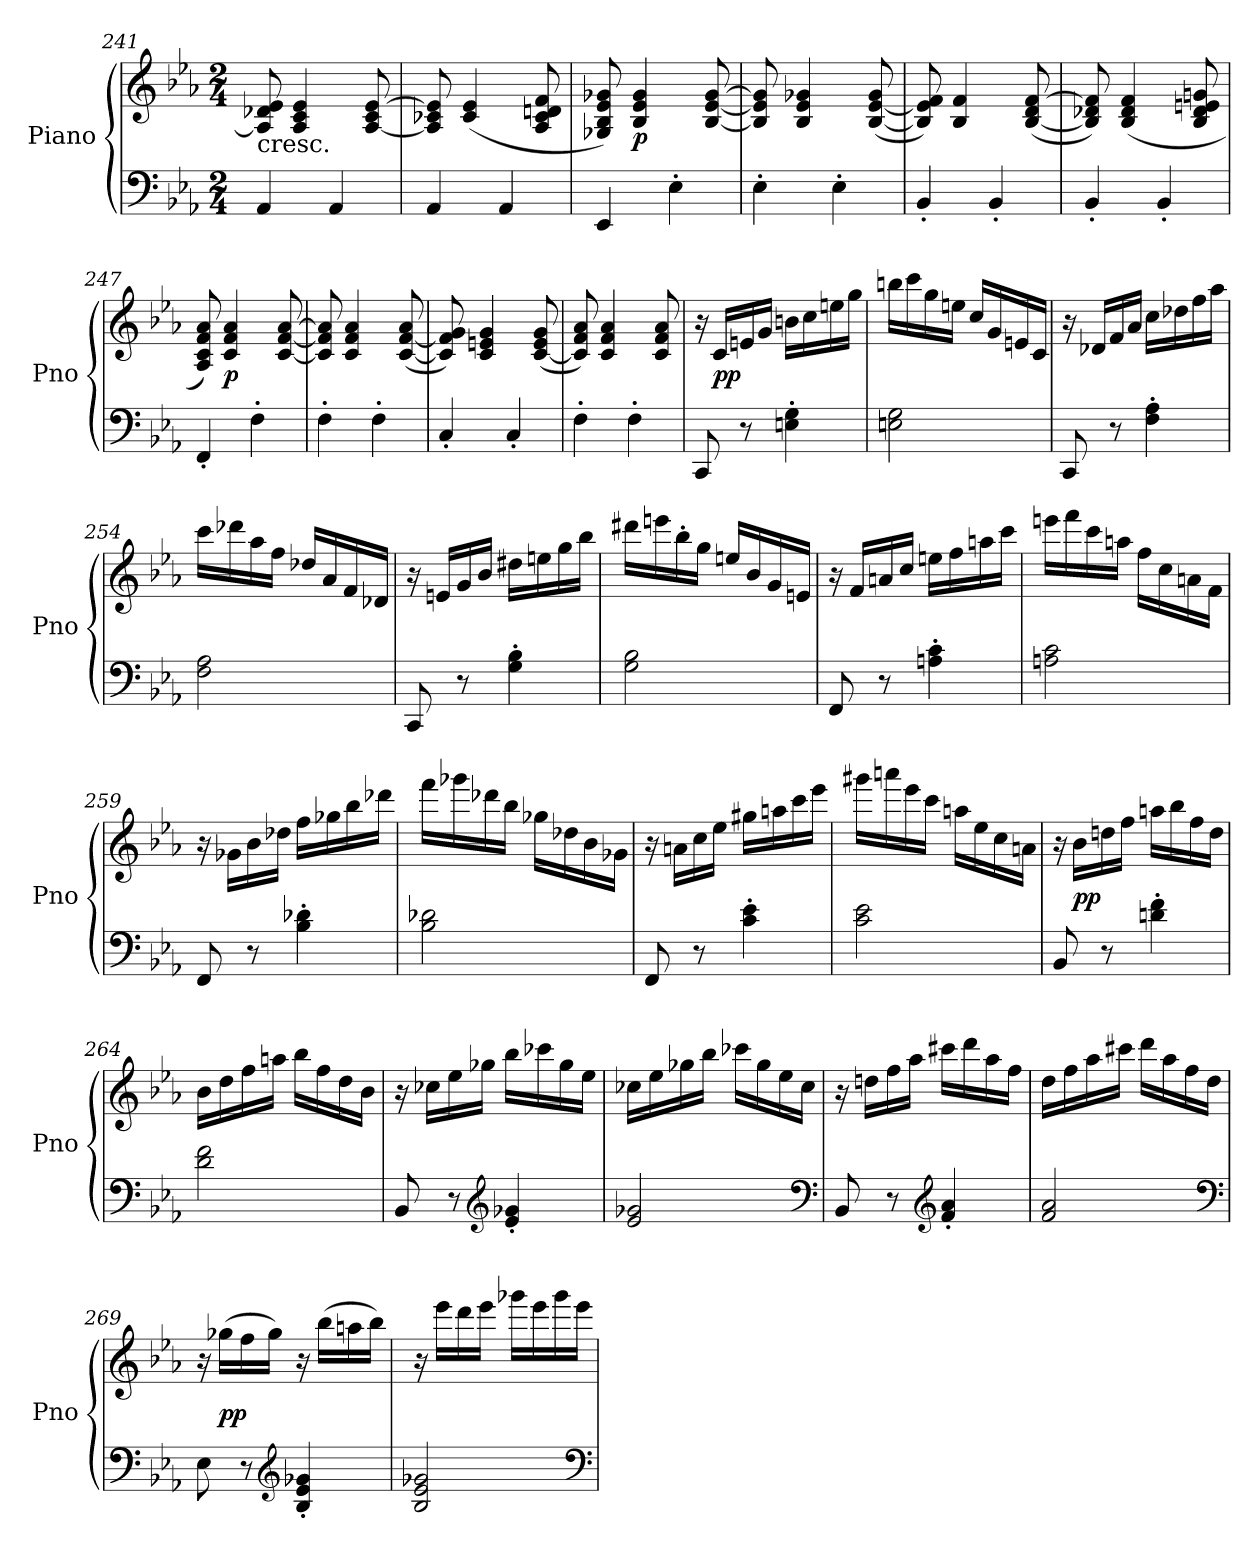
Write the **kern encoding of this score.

**kern	**kern	**dynam
*part1	*part1	*part1
*staff2	*staff1	*staff1/2
*I"Piano	*	*
*I'Pno	*	*
*clefF4	*clefG2	*
*k[b-e-a-]	*k[b-e-a-]	*
*c:	*c:	*
*M2/4	*M2/4	*
=241	=241	=241
!	!LO:TX:c:t=cresc.	!
4AA-	8A-] 8d-X 8e-	.
.	4A- 4c 4e-	.
4AA-	.	.
.	[8A- 8c [8e-	.
=242	=242	=242
4AA-	8A-] 8c-X 8e-]	.
.	(4c- 4e-	.
4AA-	.	.
.	8A- 8c- 8dn 8f	.
=243	=243	=243
4EE-	8G-X 8B- 8e- 8g-X)	.
.	4B- 4e- 4g-	p
4E-'	.	.
.	[8B- [8e- [8g-	.
=244	=244	=244
4E-'	8B-] 8e-] 8g-]	.
.	4B- 4e- 4g-X	.
4E-'	.	.
.	([8B- [8e- 8g-	.
=245	=245	=245
4BB-'	8B-] 8e-] 8f)	.
.	4B- 4f	.
4BB-'	.	.
.	([8B- 8d [8f	.
=246	=246	=246
4BB-'	8B-] 8d-X 8f])	.
.	(4B- 4d- 4f	.
4BB-'	.	.
.	8B- 8d- 8en 8gn	.
=247	=247	=247
4FF'	8A- 8c 8f 8a-)	.
.	4c 4f 4a-	p
4F'	.	.
.	[8c [8f [8a-	.
=248	=248	=248
4F'	8c] 8f] 8a-]	.
.	4c 4f 4a-	.
4F'	.	.
.	([8c [8f 8a-	.
=249	=249	=249
4C'	8c] 8f] 8g)	.
.	4c 4en 4g	.
4C'	.	.
.	([8c 8e 8g	.
=250	=250	=250
4F'	8c] 8f 8a-)	.
.	4c 4f 4a-	.
4F'	.	.
.	8c 8f 8a-	.
=251	=251	=251
8CC	16r	.
.	16cLL	pp
8r	16en	.
.	16gJJ	.
4En' 4G'	16bnLL	.
.	16cc	.
.	16een	.
.	16ggJJ	.
=252	=252	=252
2En 2G	16bbnLL	.
.	16ccc	.
.	16gg	.
.	16eenJJ	.
.	16ccLL	.
.	16g	.
.	16en	.
.	16cJJ	.
=253	=253	=253
8CC	16r	.
.	16d-XLL	.
8r	16f	.
.	16a-JJ	.
4F' 4A-'	16ccLL	.
.	16dd-X	.
.	16ff	.
.	16aa-JJ	.
=254	=254	=254
2F 2A-	16cccLL	.
.	16ddd-X	.
.	16aa-	.
.	16ffJJ	.
.	16dd-XLL	.
.	16a-	.
.	16f	.
.	16d-XJJ	.
=255	=255	=255
8CC	16r	.
.	16enLL	.
8r	16g	.
.	16b-JJ	.
4G' 4B-'	16dd#XLL	.
.	16een	.
.	16gg	.
.	16bb-JJ	.
=256	=256	=256
2G 2B-	16ddd#XLL	.
.	16eeen	.
.	16bb-'	.
.	16ggJJ	.
.	16eenLL	.
.	16b-	.
.	16g	.
.	16enJJ	.
=257	=257	=257
8FF	16r	.
.	16fLL	.
8r	16an	.
.	16ccJJ	.
4An' 4c'	16eenLL	.
.	16ff	.
.	16aan	.
.	16cccJJ	.
=258	=258	=258
2An 2c	16eeenLL	.
.	16fff	.
.	16ccc	.
.	16aanJJ	.
.	16ffLL	.
.	16cc	.
.	16an	.
.	16fJJ	.
=259	=259	=259
8FF	16r	.
.	16g-XLL	.
8r	16b-	.
.	16dd-XJJ	.
4B-' 4d-X'	16ffLL	.
.	16gg-X	.
.	16bb-	.
.	16ddd-XJJ	.
=260	=260	=260
2B- 2d-X	16fffLL	.
.	16ggg-X	.
.	16ddd-X	.
.	16bb-JJ	.
.	16gg-XLL	.
.	16dd-X	.
.	16b-	.
.	16g-XJJ	.
=261	=261	=261
8FF	16r	.
.	16anLL	.
8r	16cc	.
.	16ee-JJ	.
4c' 4e-'	16gg#XLL	.
.	16aan	.
.	16ccc	.
.	16eee-JJ	.
=262	=262	=262
2c 2e-	16ggg#XLL	.
.	16aaan	.
.	16eee-	.
.	16cccJJ	.
.	16aanLL	.
.	16ee-	.
.	16cc	.
.	16anJJ	.
=263	=263	=263
8BB-	16r	.
.	16b-LL	pp
8r	16ddn	.
.	16ffJJ	.
4dn' 4f'	16aanLL	.
.	16bb-	.
.	16ff	.
.	16ddJJ	.
=264	=264	=264
2d 2f	16b-LL	.
.	16dd	.
.	16ff	.
.	16aanJJ	.
.	16bb-LL	.
.	16ff	.
.	16dd	.
.	16b-JJ	.
=265	=265	=265
8BB-	16r	.
.	16cc-XLL	.
8r	16ee-	.
.	16gg-XJJ	.
*clefG2	*	*
4e-' 4g-X'	16bb-LL	.
.	16ccc-X	.
.	16gg-	.
.	16ee-JJ	.
=266	=266	=266
2e- 2g-X	16cc-XLL	.
.	16ee-	.
.	16gg-X	.
.	16bb-JJ	.
.	16ccc-XLL	.
.	16gg-	.
.	16ee-	.
.	16cc-JJ	.
*clefF4	*	*
=267	=267	=267
8BB-	16r	.
.	16ddnLL	.
8r	16ff	.
.	16aa-JJ	.
*clefG2	*	*
4f' 4a-'	16ccc#XLL	.
.	16ddd	.
.	16aa-	.
.	16ffJJ	.
=268	=268	=268
2f 2a-	16ddLL	.
.	16ff	.
.	16aa-	.
.	16ccc#XJJ	.
.	16dddLL	.
.	16aa-	.
.	16ff	.
.	16ddJJ	.
*clefF4	*	*
=269	=269	=269
8E-	16r	.
.	(16gg-XLL	pp
8r	16ff	.
.	16gg-JJ)	.
*clefG2	*	*
4B-' 4e-' 4g-X'	16r	.
.	(16bb-LL	.
.	16aan	.
.	16bb-JJ)	.
=270	=270	=270
2B- 2e- 2g-X	16r	.
.	16eee-LL	.
.	16ddd	.
.	16eee-JJ	.
.	16ggg-XLL	.
.	16eee-	.
.	16ggg-	.
.	16eee-JJ	.
*clefF4	*	*
=	=	=
*-	*-	*-
